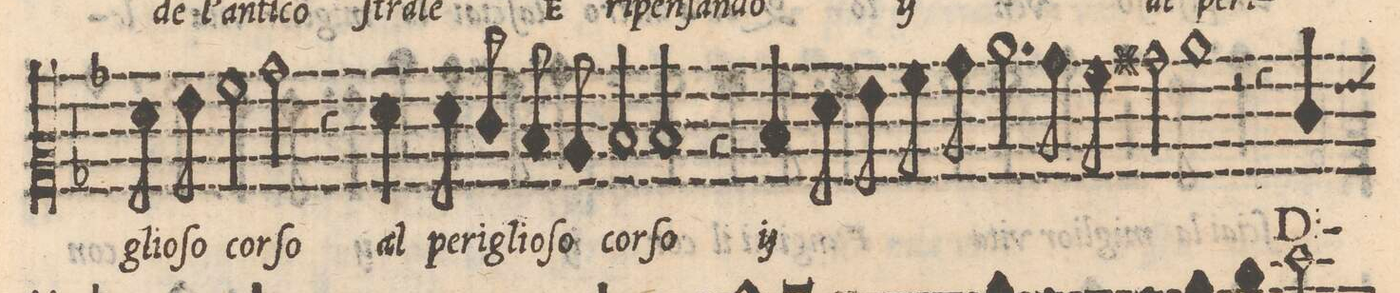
**kern	**text
*I"ALTO	*
*clefC2	*
*k[b-]	*
*met(c)	*
*M2/1	*
8e/	-ri-
8f\	-glio-
8g\	-ſo
2a\	cor-
=17-	=17-
2b-\	-ſo
4r	.
4f\	al
8f\	pe-
8e/	-ri-
8d/	-glio-
8c/	-ſo
2d/	cor-
=18-	=18-
2d/	-ſo
4r	.
*	*ij
4d/	al
8f\	pe-
8g\	-ri-
8a\	-glio-
8b-\	-so
2.cc\	cor-
=19-	=19-
8b-\	.
8a\	.
2bn\	.
1cc\	-so
*	*Xij
=20-	=20-
2r	.
4r	.
4e/	Di-
*-	*-
